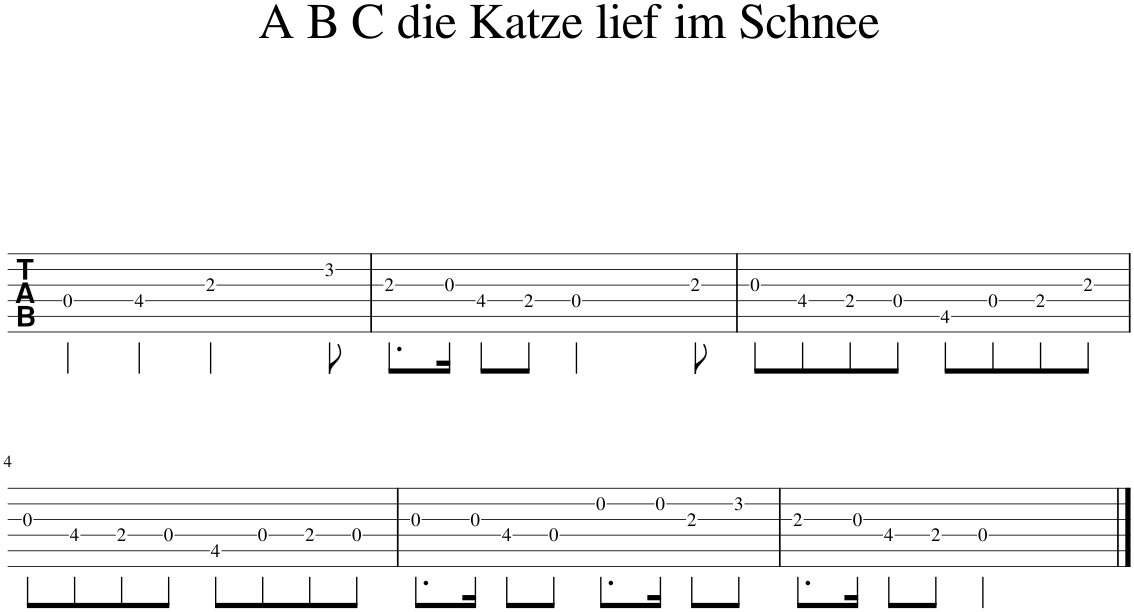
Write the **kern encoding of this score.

**kern
*part1
*staff1
*I"Guitar
*I'Guit.
*stria6
*
*k[]
*M4/4
=1
4D\
4F#\
4A\
8r
8d\
=2
8.A\L
16G\Jk
8F#\L
8E\J
4D\
8r
8A\
=3
8G\L
8F#\
8E\
8D\J
8C#\L
8D\
8E\
8A\J
!!LO:LB:g=z
=4
8G\L
8F#\
8E\
8D\J
8C#\L
8D\
8E\
8D\J
=5
8.G\L
16G\Jk
8F#\L
8D\J
8.B\L
16B\Jk
8A\L
8d\J
=6
8.A\L
16G\Jk
8F#\L
8E\J
4D\
4r
==
*-
